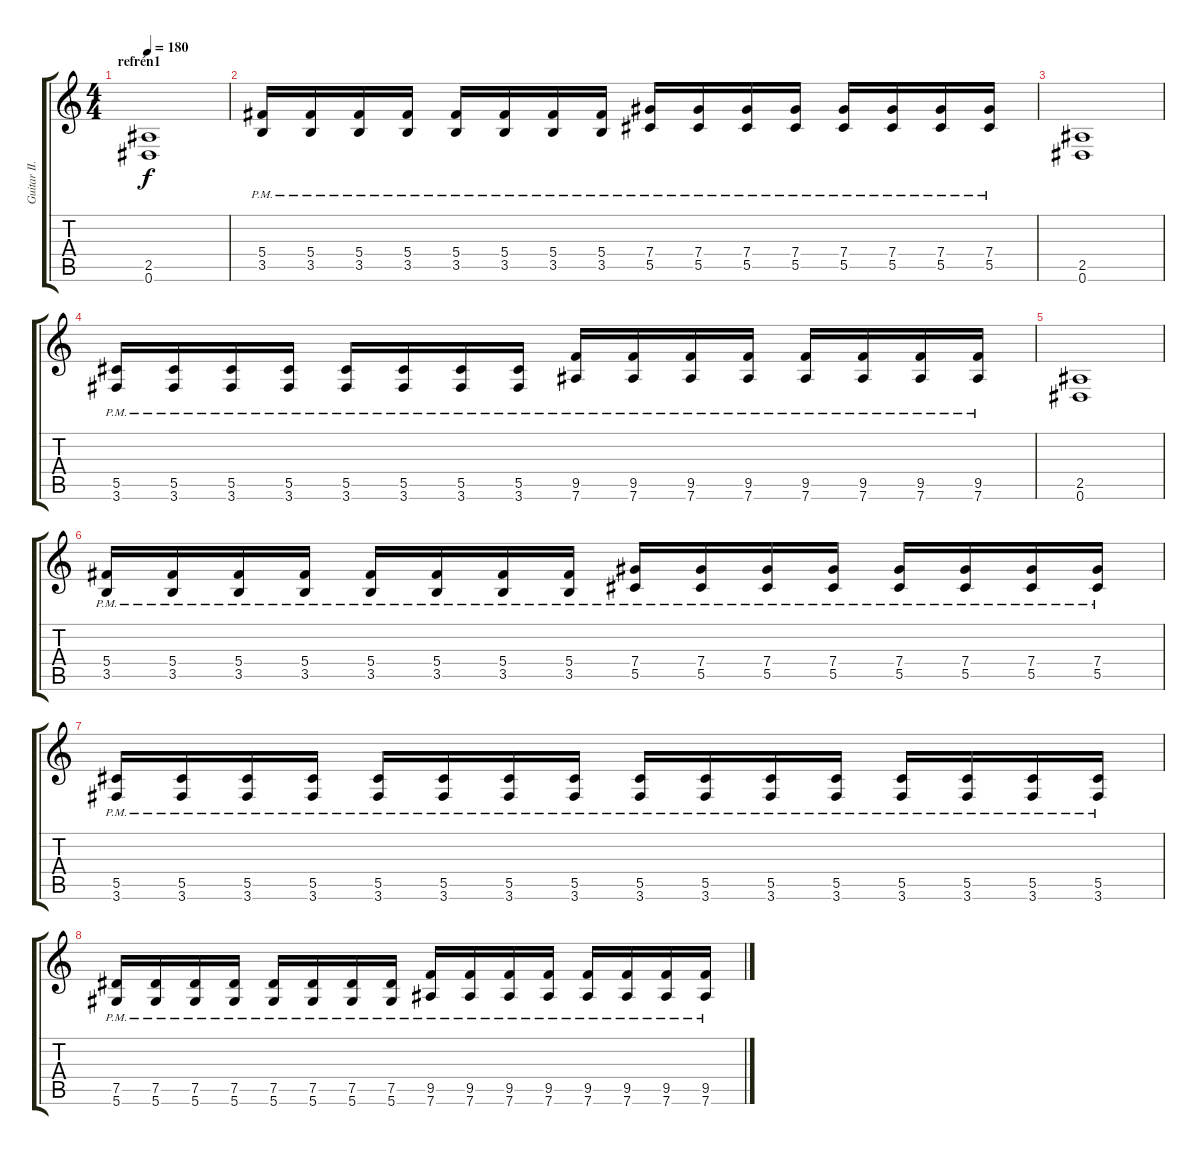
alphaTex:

\track ("Guitar II." "Guitar II.") {instrument overdrivenguitar}
\staff {score tabs}
\tuning (Eb4 Bb3 Gb3 Db3 Ab2 Eb2) {hide}
\ts (4 4)
\section ("" "refrén1")
\tempo 180
\clef g2
\ks c
(2.5 0.6).1{dy f} |
(5.4{pm} 3.5{pm}).16 (5.4{pm} 3.5{pm}).16 (5.4{pm} 3.5{pm}).16 (5.4{pm} 3.5{pm}).16 (5.4{pm} 3.5{pm}).16 (5.4{pm} 3.5{pm}).16 (5.4{pm} 3.5{pm}).16 (5.4{pm} 3.5{pm}).16 (7.4{pm} 5.5{pm}).16 (7.4{pm} 5.5{pm}).16 (7.4{pm} 5.5{pm}).16 (7.4{pm} 5.5{pm}).16 (7.4{pm} 5.5{pm}).16 (7.4{pm} 5.5{pm}).16 (7.4{pm} 5.5{pm}).16 (7.4{pm} 5.5{pm}).16 |
(2.5 0.6).1 |
(5.5{pm} 3.6{pm}).16 (5.5{pm} 3.6{pm}).16 (5.5{pm} 3.6{pm}).16 (5.5{pm} 3.6{pm}).16 (5.5{pm} 3.6{pm}).16 (5.5{pm} 3.6{pm}).16 (5.5{pm} 3.6{pm}).16 (5.5{pm} 3.6{pm}).16 (9.5{pm} 7.6{pm}).16 (9.5{pm} 7.6{pm}).16 (9.5{pm} 7.6{pm}).16 (9.5{pm} 7.6{pm}).16 (9.5{pm} 7.6{pm}).16 (9.5{pm} 7.6{pm}).16 (9.5{pm} 7.6{pm}).16 (9.5{pm} 7.6{pm}).16 |
(2.5 0.6).1 |
(5.4{pm} 3.5{pm}).16 (5.4{pm} 3.5{pm}).16 (5.4{pm} 3.5{pm}).16 (5.4{pm} 3.5{pm}).16 (5.4{pm} 3.5{pm}).16 (5.4{pm} 3.5{pm}).16 (5.4{pm} 3.5{pm}).16 (5.4{pm} 3.5{pm}).16 (7.4{pm} 5.5{pm}).16 (7.4{pm} 5.5{pm}).16 (7.4{pm} 5.5{pm}).16 (7.4{pm} 5.5{pm}).16 (7.4{pm} 5.5{pm}).16 (7.4{pm} 5.5{pm}).16 (7.4{pm} 5.5{pm}).16 (7.4{pm} 5.5{pm}).16 |
(5.5{pm} 3.6).16 (5.5{pm} 3.6).16 (5.5{pm} 3.6).16 (5.5{pm} 3.6).16 (5.5{pm} 3.6).16 (5.5{pm} 3.6).16 (5.5{pm} 3.6).16 (5.5{pm} 3.6).16 (5.5{pm} 3.6).16 (5.5{pm} 3.6).16 (5.5{pm} 3.6).16 (5.5{pm} 3.6).16 (5.5{pm} 3.6).16 (5.5{pm} 3.6).16 (5.5{pm} 3.6).16 (5.5{pm} 3.6).16 |
(7.5{pm} 5.6).16 (7.5{pm} 5.6).16 (7.5{pm} 5.6).16 (7.5{pm} 5.6).16 (7.5{pm} 5.6).16 (7.5{pm} 5.6).16 (7.5{pm} 5.6).16 (7.5{pm} 5.6).16 (9.5{pm} 7.6).16 (9.5{pm} 7.6).16 (9.5{pm} 7.6).16 (9.5{pm} 7.6).16 (9.5{pm} 7.6).16 (9.5{pm} 7.6).16 (9.5{pm} 7.6).16 (9.5{pm} 7.6).16
